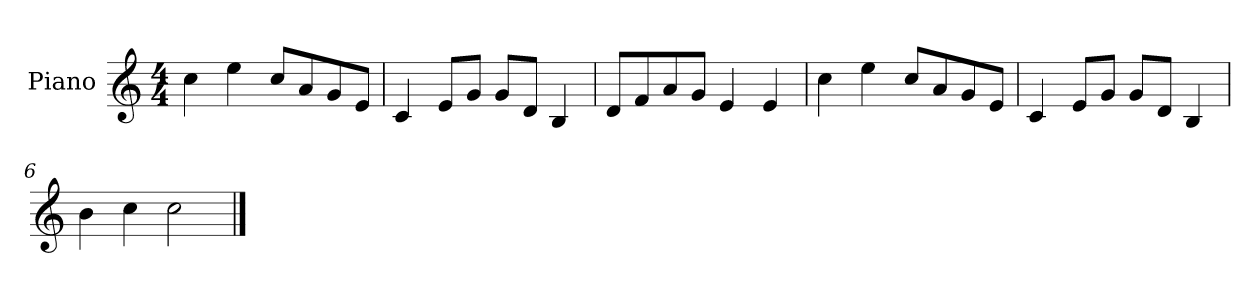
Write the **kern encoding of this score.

**kern
*part1
*staff1
*I"Piano
*I'P-no
*clefG2
*k[]
*M4/4
*MM90
=1
4cc\
4ee\
8cc/L
8a/
8g/
8e/J
=2
4c/
8e/L
8g/J
8g/L
8d/J
4B/
=3
8d/L
8f/
8a/
8g/J
4e/
4e/
=4
4cc\
4ee\
8cc/L
8a/
8g/
8e/J
=5
4c/
8e/L
8g/J
8g/L
8d/J
4B/
=6
4b\
4cc\
2cc\
==
*-
